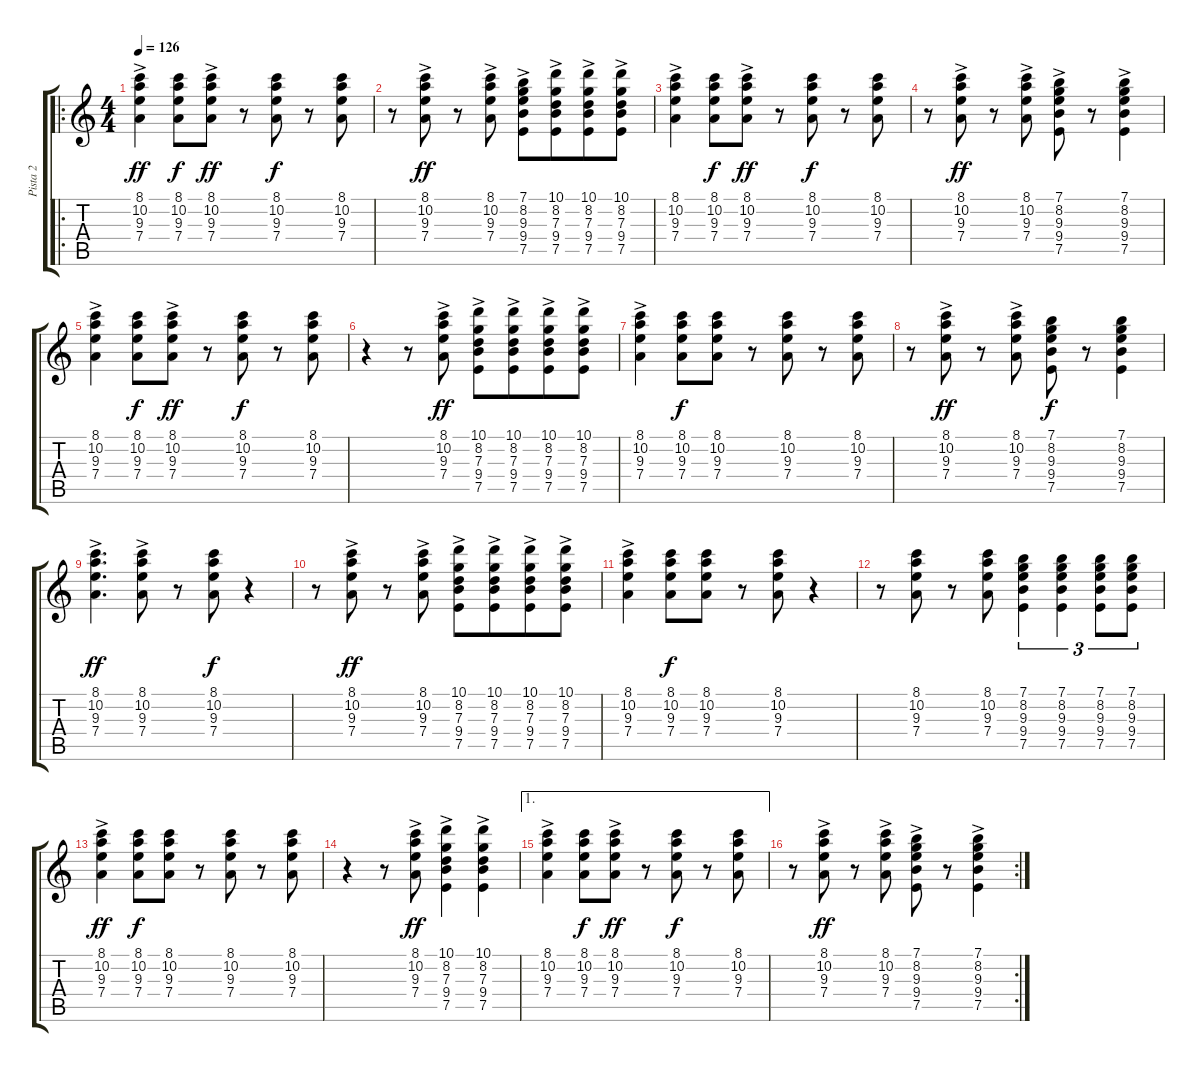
\track ("Pista 2" "Pista 2") {instrument acousticguitarnylon}
\staff {score tabs}
\tuning (E4 B3 G3 D3 A2 E2) {hide}
\ro
\ts (4 4)
\tempo 126
\clef g2
\ks c
(8.1{ac} 10.2{ac} 9.3{ac} 7.4{ac}).4{dy ff} (8.1 10.2 9.3 7.4).8{dy f} (8.1 10.2 9.3 7.4{ac}).8{dy ff} r.8 (8.1 10.2 9.3 7.4).8{dy f} r.8{beam merge} (8.1 10.2 9.3 7.4).8 |
r.8 (8.1{ac} 10.2{ac} 9.3{ac} 7.4{ac}).8{dy ff} r.8 (8.1{ac} 10.2{ac} 9.3{ac} 7.4{ac}).8 (7.1{ac} 8.2{ac} 9.3{ac} 9.4{ac} 7.5{ac}).8 (10.1{ac} 8.2{ac} 7.3{ac} 9.4{ac} 7.5{ac}).8{beam merge} (10.1{ac} 8.2{ac} 7.3{ac} 9.4{ac} 7.5{ac}).8 (10.1{ac} 8.2{ac} 7.3{ac} 9.4{ac} 7.5{ac}).8 |
(8.1 10.2 9.3{ac} 7.4).4 (8.1 10.2 9.3 7.4).8{dy f} (8.1 10.2 9.3{ac} 7.4).8{dy ff} r.8 (8.1 10.2 9.3 7.4).8{dy f} r.8 (8.1 10.2 9.3 7.4).8 |
r.8 (8.1{ac} 10.2{ac} 9.3{ac} 7.4{ac}).8{dy ff} r.8 (8.1{ac} 10.2{ac} 9.3{ac} 7.4{ac}).8{beam split} (7.1{ac} 8.2{ac} 9.3{ac} 9.4{ac} 7.5{ac}).8 r.8 (7.1{ac} 8.2{ac} 9.3{ac} 9.4{ac} 7.5{ac}).4 |
(8.1 10.2{ac} 9.3 7.4).4 (8.1 10.2 9.3 7.4).8{dy f beam merge} (8.1{ac} 10.2{ac} 9.3{ac} 7.4{ac}).8{dy ff} r.8{beam merge} (8.1 10.2 9.3 7.4).8{dy f} r.8{beam merge} (8.1 10.2 9.3 7.4).8 |
r.4 r.8 (8.1{ac} 10.2{ac} 9.3{ac} 7.4{ac}).8{dy ff} (10.1{ac} 8.2{ac} 7.3{ac} 9.4{ac} 7.5{ac}).8 (10.1{ac} 8.2{ac} 7.3{ac} 9.4{ac} 7.5{ac}).8{beam merge} (10.1{ac} 8.2{ac} 7.3{ac} 9.4{ac} 7.5{ac}).8 (10.1{ac} 8.2{ac} 7.3{ac} 9.4{ac} 7.5{ac}).8 |
(8.1 10.2{ac} 9.3 7.4).4 (8.1 10.2 9.3 7.4).8{dy f} (8.1 10.2 9.3 7.4).8 r.8 (8.1 10.2 9.3 7.4).8 r.8 (8.1 10.2 9.3 7.4).8 |
r.8 (8.1{ac} 10.2{ac} 9.3{ac} 7.4{ac}).8{dy ff} r.8 (8.1{ac} 10.2{ac} 9.3{ac} 7.4{ac}).8 (7.1 8.2 9.3 9.4 7.5).8{dy f} r.8 (7.1 8.2 9.3 9.4 7.5).4 |
(8.1 10.2{ac} 9.3 7.4).4{d dy ff} (8.1{ac} 10.2{ac} 9.3{ac} 7.4{ac}).8 r.8{beam split} (8.1 10.2 9.3 7.4).8{dy f} r.4 |
r.8 (8.1{ac} 10.2{ac} 9.3{ac} 7.4{ac}).8{dy ff} r.8 (8.1{ac} 10.2{ac} 9.3{ac} 7.4{ac}).8 (10.1{ac} 8.2{ac} 7.3{ac} 9.4{ac} 7.5{ac}).8 (10.1{ac} 8.2{ac} 7.3{ac} 9.4{ac} 7.5{ac}).8{beam merge} (10.1{ac} 8.2{ac} 7.3{ac} 9.4{ac} 7.5{ac}).8 (10.1{ac} 8.2{ac} 7.3{ac} 9.4{ac} 7.5{ac}).8 |
(8.1 10.2{ac} 9.3 7.4).4 (8.1 10.2 9.3 7.4).8{dy f} (8.1 10.2 9.3 7.4).8 r.8 (8.1 10.2 9.3 7.4).8 r.4 |
r.8 (8.1 10.2 9.3 7.4).8 r.8 (8.1 10.2 9.3 7.4).8 (7.1 8.2 9.3 9.4 7.5).4{tu (3 2)} (7.1 8.2 9.3 9.4 7.5).4{tu (3 2)} (7.1 8.2 9.3 9.4 7.5).8{tu (3 2)} (7.1 8.2 9.3 9.4 7.5).8{tu (3 2)} |
(8.1{ac} 10.2{ac} 9.3{ac} 7.4{ac}).4{dy ff} (8.1 10.2 9.3 7.4).8{dy f} (8.1 10.2 9.3 7.4).8 r.8 (8.1 10.2 9.3 7.4).8 r.8 (8.1 10.2 9.3 7.4).8 |
r.4 r.8 (8.1{ac} 10.2{ac} 9.3{ac} 7.4{ac}).8{dy ff} (10.1{ac} 8.2{ac} 7.3{ac} 9.4{ac} 7.5{ac}).4 (10.1{ac} 8.2{ac} 7.3{ac} 9.4{ac} 7.5{ac}).4 |
\ae 1
(8.1 10.2 9.3{ac} 7.4).4 (8.1 10.2 9.3 7.4).8{dy f} (8.1 10.2 9.3{ac} 7.4).8{dy ff} r.8 (8.1 10.2 9.3 7.4).8{dy f} r.8 (8.1 10.2 9.3 7.4).8 |
\rc 2
r.8 (8.1{ac} 10.2{ac} 9.3{ac} 7.4{ac}).8{dy ff} r.8 (8.1{ac} 10.2{ac} 9.3{ac} 7.4{ac}).8 (7.1{ac} 8.2{ac} 9.3{ac} 9.4{ac} 7.5{ac}).8 r.8 (7.1{ac} 8.2{ac} 9.3{ac} 9.4{ac} 7.5{ac}).4
